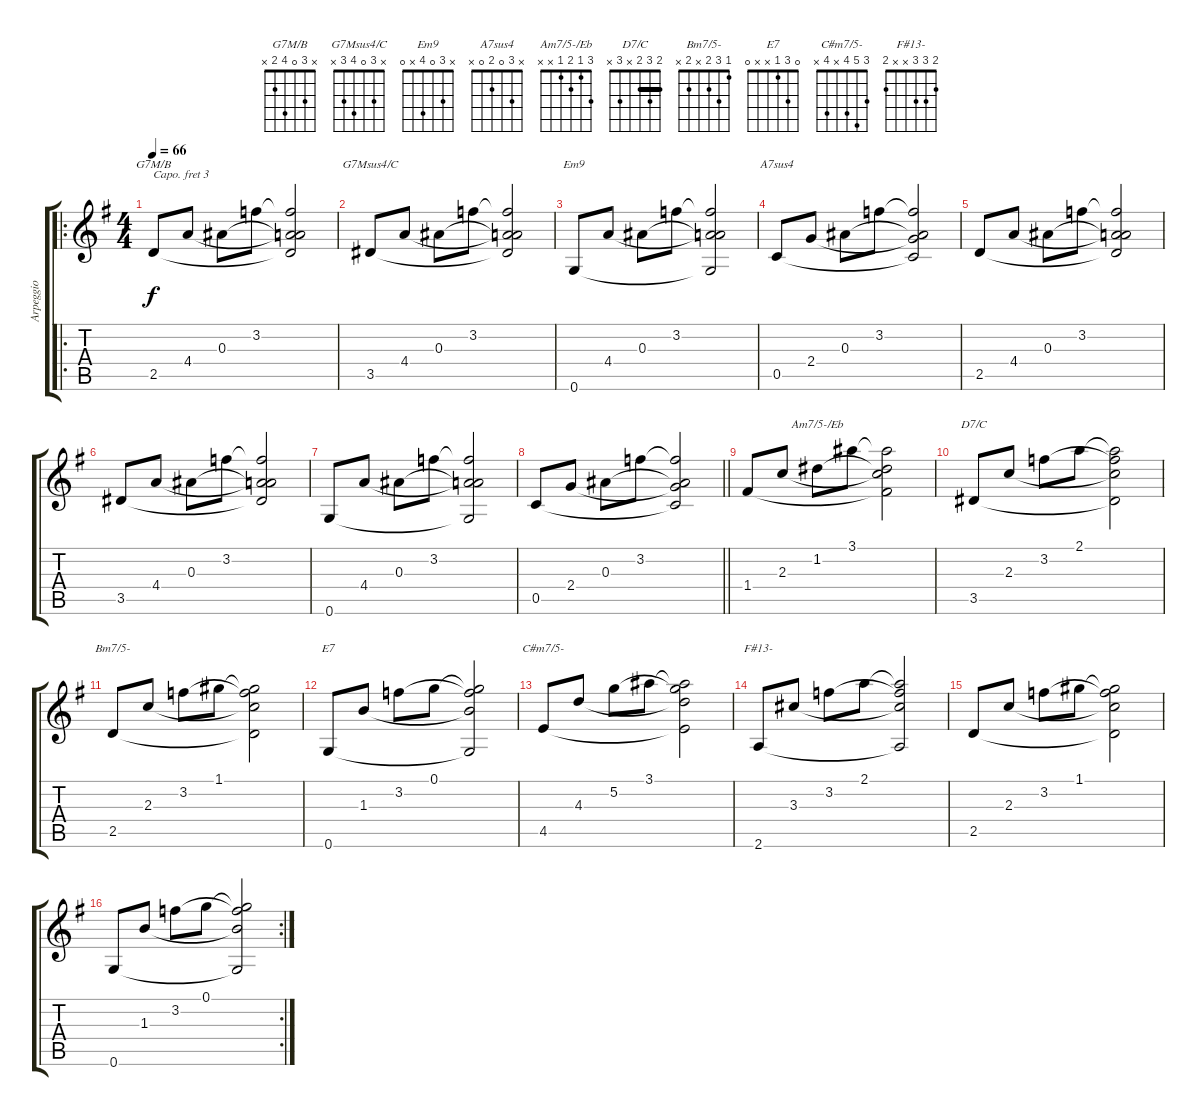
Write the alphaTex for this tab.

\track ("Arpeggio" "Arpeggio") {instrument acousticguitarnylon}
\staff {score tabs}
\capo 3
\tuning (E4 B3 G3 D3 A2 E2) {hide}
\chord ("G7M/B" x 3 0 4 2 x)
\chord ("G7Msus4/C" x 3 0 4 3 x)
\chord ("Em9" x 3 0 4 x 0)
\chord ("A7sus4" x 3 0 2 0 x)
\chord ("Am7/5-/Eb" 3 1 2 1 x x)
\chord ("D7/C" 2 3 2 x 3 x) {barre 2}
\chord ("Bm7/5-" 1 3 2 x 2 x)
\chord ("E7" 0 3 1 x x 0)
\chord ("C#m7/5-" 3 5 4 x 4 x)
\chord ("F#13-" 2 3 3 x x 2)
\ro
\ts (4 4)
\tempo 66
\clef g2
\ks g
2.5.8{ch "G7M/B" dy f instrument acousticguitarnylon} 4.4.8 0.3.8 3.2.8 (3.2{t} 0.3{t} 4.4{t} 2.5{t}).2 |
3.5.8{ch "G7Msus4/C"} 4.4.8 0.3.8 3.2.8 (3.2{t} 0.3{t} 4.4{t} 3.5{t}).2 |
0.6.8{ch "Em9"} 4.4.8 0.3.8 3.2.8 (3.2{t} 0.3{t} 4.4{t} 0.6{t}).2 |
0.5.8{ch "A7sus4"} 2.4.8 0.3.8 3.2.8 (3.2{t} 0.3{t} 2.4{t} 0.5{t}).2 |
2.5.8 4.4.8 0.3.8 3.2.8 (3.2{t} 0.3{t} 4.4{t} 2.5{t}).2 |
3.5.8 4.4.8 0.3.8 3.2.8 (3.2{t} 0.3{t} 4.4{t} 3.5{t}).2 |
0.6.8 4.4.8 0.3.8 3.2.8 (3.2{t} 0.3{t} 4.4{t} 0.6{t}).2 |
\barLineRight lightlight
0.5.8 2.4.8 0.3.8 3.2.8 (3.2{t} 0.3{t} 2.4{t} 0.5{t}).2 |
1.4.8 2.3.8 1.2.8{ch "Am7/5-/Eb"} 3.1.8 (3.1{t} 1.2{t} 2.3{t} 1.4{t}).2 |
3.5.8{ch "D7/C"} 2.3.8 3.2.8 2.1.8 (2.1{t} 3.2{t} 2.3{t} 3.5{t}).2 |
2.5.8{ch "Bm7/5-"} 2.3.8 3.2.8 1.1.8 (1.1{t} 3.2{t} 2.3{t} 2.5{t}).2 |
0.6.8{ch "E7"} 1.3.8 3.2.8 0.1.8 (0.1{t} 3.2{t} 1.3{t} 0.6{t}).2 |
4.5.8{ch "C#m7/5-"} 4.3.8 5.2.8 3.1.8 (3.1{t} 5.2{t} 4.3{t} 4.5{t}).2 |
2.6.8{ch "F#13-"} 3.3.8 3.2.8 2.1.8 (2.1{t} 3.2{t} 3.3{t} 2.6{t}).2 |
2.5.8 2.3.8 3.2.8 1.1.8 (1.1{t} 3.2{t} 2.3{t} 2.5{t}).2 |
\rc 2
0.6.8 1.3.8 3.2.8 0.1.8 (0.1{t} 3.2{t} 1.3{t} 0.6{t}).2
